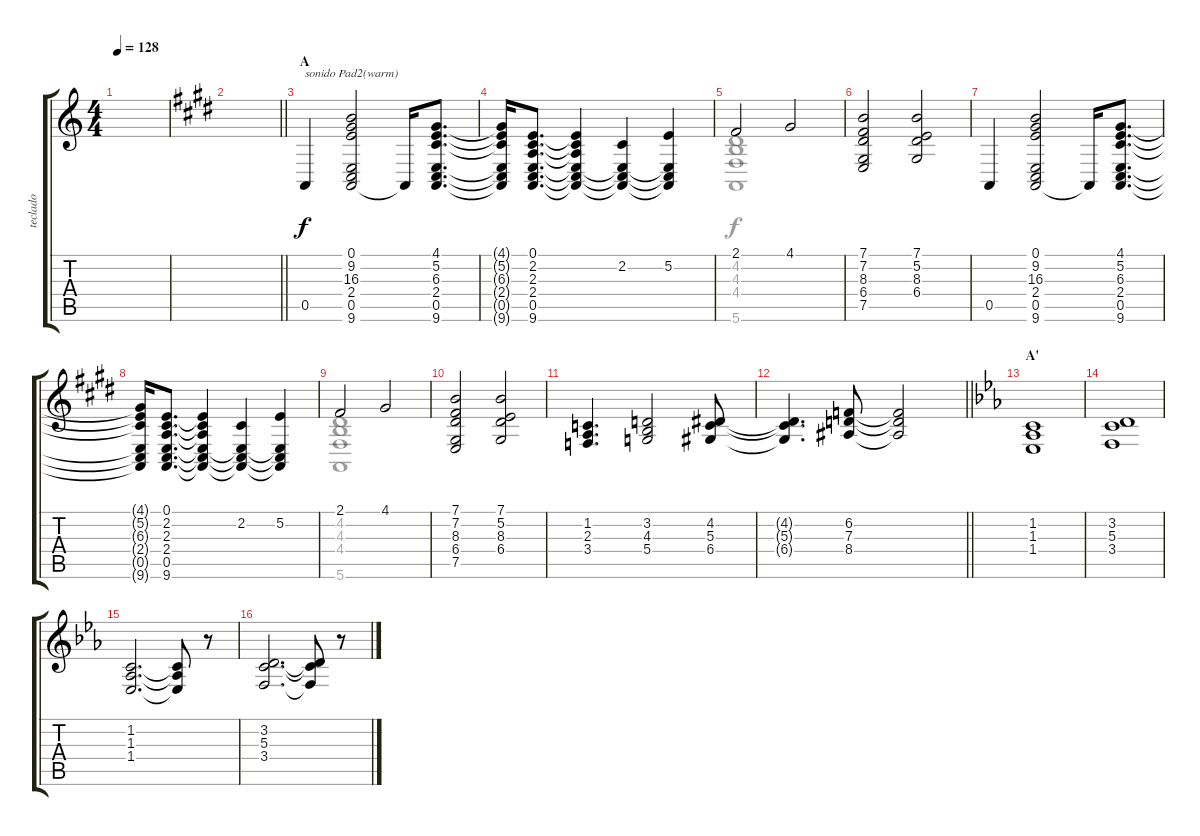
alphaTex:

\track ("teclado" "teclado") {instrument pad2warm}
\staff {score tabs}
\tuning (E4 B3 G3 D3 A2 E2) {hide}
\voice
\ts (4 4)
\tempo 128
\clef g2
\ks c
|
\barLineRight lightlight
\ks e
|
\section ("" "A")
0.5.4{txt "sonido Pad2(warm)"} (0.1 9.2 16.3 2.4 0.5 9.6).2 0.5{t}.16 (4.1 5.2 6.3 2.4 0.5 9.6).8{d} |
(4.1{t} 5.2{t} 6.3{t} 2.4{t} 0.5{t} 9.6{t}).16 (0.1 2.2 2.3 2.4 0.5 9.6).8{d} (0.1{t} 2.2{t} 2.3{t} 2.4{t} 0.5{t} 9.6{t}).4 (2.2 2.4{t} 0.5{t} 9.6{t}).4 (5.2 2.4{t} 0.5{t} 9.6{t}).4 |
2.1.2 4.1.2 |
(7.1 7.2 8.3 6.4 7.5).2 (7.1 5.2 8.3 6.4).2 |
0.5.4 (0.1 9.2 16.3 2.4 0.5 9.6).2 0.5{t}.16 (4.1 5.2 6.3 2.4 0.5 9.6).8{d} |
(4.1{t} 5.2{t} 6.3{t} 2.4{t} 0.5{t} 9.6{t}).16 (0.1 2.2 2.3 2.4 0.5 9.6).8{d} (0.1{t} 2.2{t} 2.3{t} 2.4{t} 0.5{t} 9.6{t}).4 (2.2 2.4{t} 0.5{t} 9.6{t}).4 (5.2 2.4{t} 0.5{t} 9.6{t}).4 |
2.1.2 4.1.2 |
(7.1 7.2 8.3 6.4 7.5).2 (7.1 5.2 8.3 6.4).2 |
(1.2 2.3 3.4).4{d} (3.2 4.3 5.4).2 (4.2 5.3 6.4).8 |
\barLineRight lightlight
(4.2{t} 5.3{t} 6.4{t}).4{d} (6.2 7.3 8.4).8 (6.2{t} 7.3{t} 8.4{t}).2 |
\section ("" "A'")
\ks eb
(1.2 1.3 1.4).1 |
(3.2 5.3 3.4).1 |
(1.2 1.3 1.4).2{d} (1.2{t} 1.3{t} 1.4{t}).8 r.8 |
(3.2 5.3 3.4).2{d} (3.2{t} 5.3{t} 3.4{t}).8 r.8
\voice
\clef g2
\ottava regular
\simile none
\ks c
|
\barLineRight lightlight
\ks e
|
|
|
(4.2 4.3 4.4 5.6).1 |
|
|
|
(4.2 4.3 4.4 5.6).1 |
|
|
\barLineRight lightlight
|
\ks eb
|
|
|
